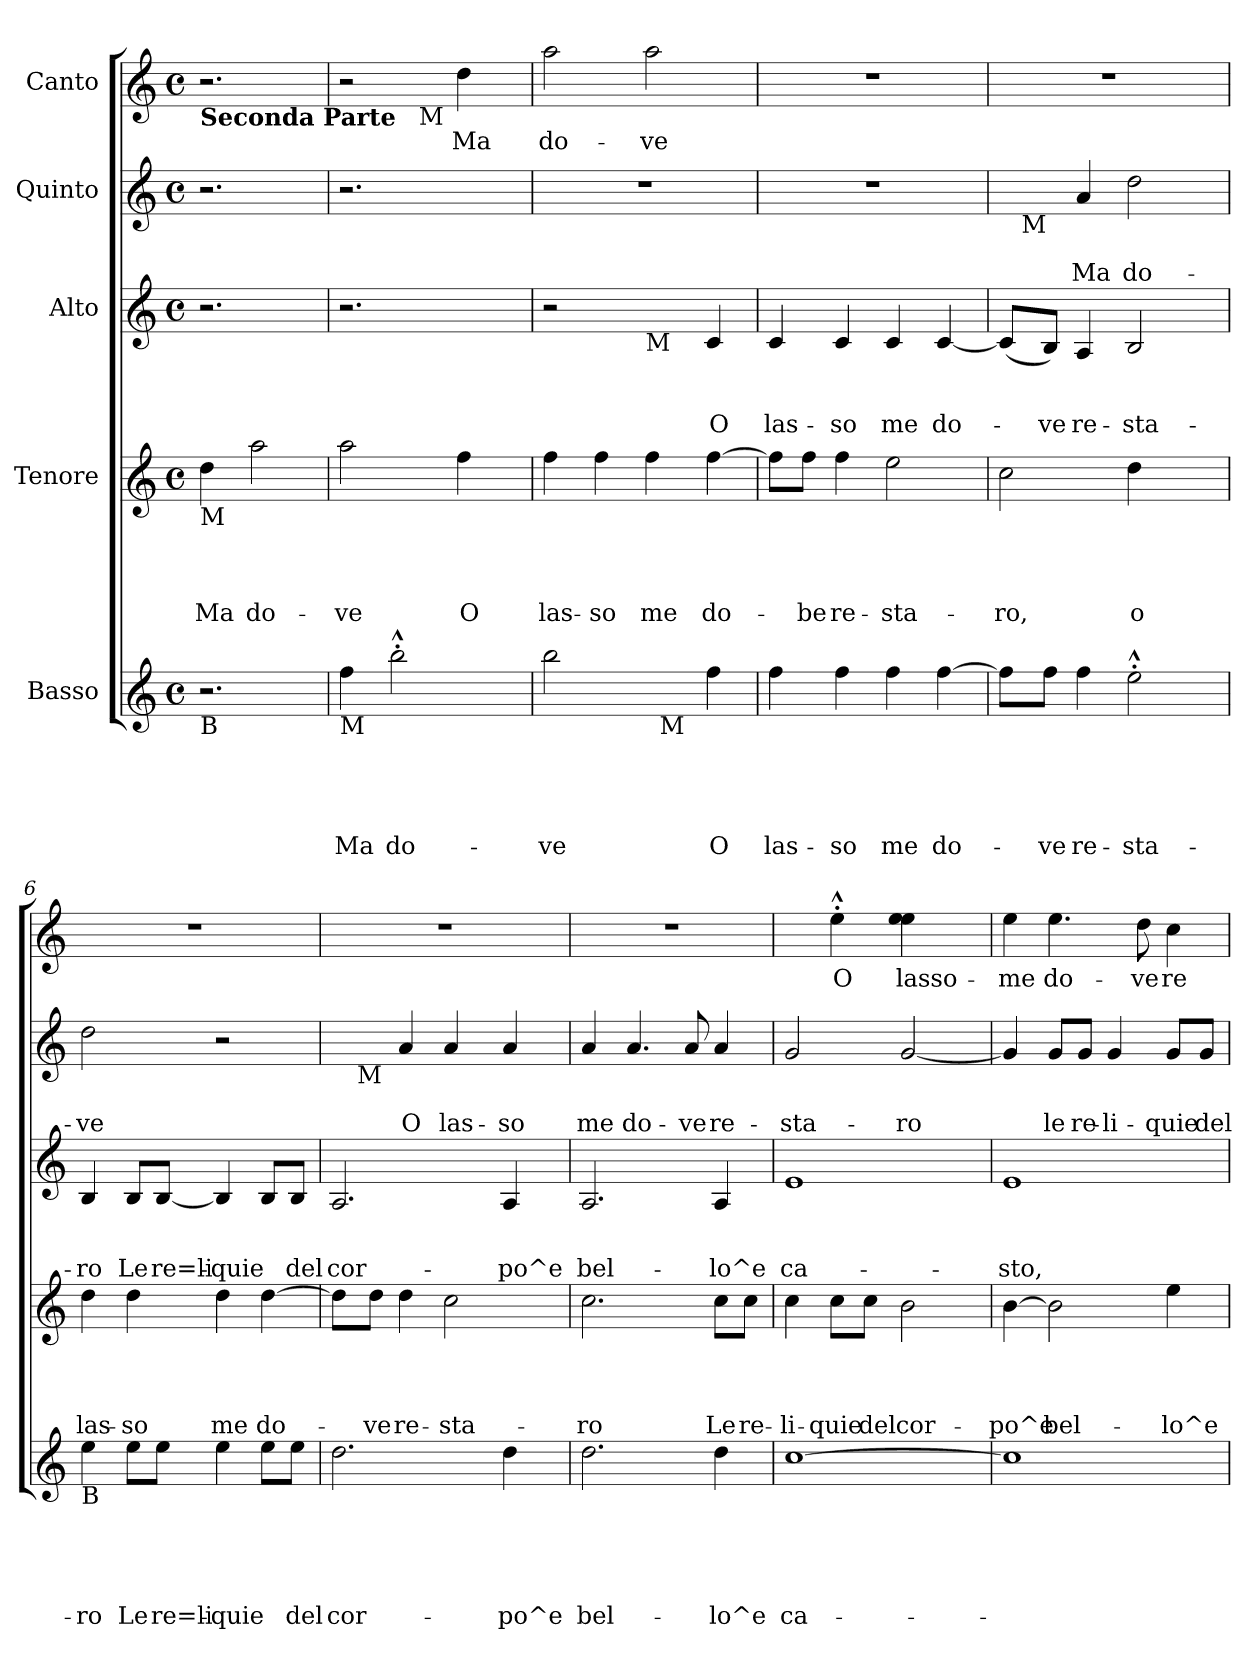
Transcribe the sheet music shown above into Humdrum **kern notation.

**kern	**text	**text	**text	**text	**text	**kern	**text	**text	**text	**text	**kern	**text	**text	**text	**kern	**text	**text	**kern	**text
*part5	*part5	*part5	*part5	*part5	*part5	*part4	*part4	*part4	*part4	*part4	*part3	*part3	*part3	*part3	*part2	*part2	*part2	*part1	*part1
*staff5	*staff5	*staff5	*staff5	*staff5	*staff5	*staff4	*staff4	*staff4	*staff4	*staff4	*staff3	*staff3	*staff3	*staff3	*staff2	*staff2	*staff2	*staff1	*staff1
*I"Basso	*	*	*	*	*	*I"Tenore	*	*	*	*	*I"Alto	*	*	*	*I"Quinto	*	*	*I"Canto	*
*clefG2	*	*	*	*	*	*clefG2	*	*	*	*	*clefG2	*	*	*	*clefG2	*	*	*clefG2	*
*k[]	*	*	*	*	*	*k[]	*	*	*	*	*k[]	*	*	*	*k[]	*	*	*k[]	*
*C:	*	*	*	*	*	*C:	*	*	*	*	*C:	*	*	*	*C:	*	*	*C:	*
*M4/4	*	*	*	*	*	*M4/4	*	*	*	*	*M4/4	*	*	*	*M4/4	*	*	*M4/4	*
*met(c)	*	*	*	*	*	*met(c)	*	*	*	*	*met(c)	*	*	*	*met(c)	*	*	*met(c)	*
=1	=1	=1	=1	=1	=1	=1	=1	=1	=1	=1	=1	=1	=1	=1	=1	=1	=1	=1	=1
!	!	!	!	!	!	!	!	!	!	!	!	!	!	!	!	!	!	!LO:TX:b:B:t=Seconda Parte	!
!	!	!	!	!	!	!LO:TX:b:t=M	!	!	!	!	!	!	!	!	!	!	!	!	!
!LO:TX:b:t=B	!	!	!	!	!	!	!	!	!	!	!	!	!	!	!	!	!	!	!
!	!	!	!	!	!	!	!	!	!	!LO:LY:b	!	!	!	!	!	!	!	!	!
2.r	.	.	.	.	.	4dd\	.	.	.	Ma	2.r	.	.	.	2.r	.	.	2.r	.
!	!	!	!	!	!	!	!	!	!	!LO:LY:b	!	!	!	!	!	!	!	!	!
.	.	.	.	.	.	2aa\	.	.	.	do-	.	.	.	.	.	.	.	.	.
=2	=2	=2	=2	=2	=2	=2	=2	=2	=2	=2	=2	=2	=2	=2	=2	=2	=2	=2	=2
!LO:TX:b:t=M	!	!	!	!	!	!	!	!	!	!	!	!	!	!	!	!	!	!	!
!	!	!	!	!	!LO:LY:b	!	!	!	!	!LO:LY:b	!	!	!	!	!	!	!	!	!
*	*	*	*	*	*	*	*	*	*	*	*	*	*	*	*	*	*	*^	*
4ff\	.	.	.	.	Ma	2aa\	.	.	.	-ve	2.r	.	.	.	2.r	.	.	2r	4ryy	.
!	!	!	!	!	!LO:LY:b	!	!	!	!	!	!	!	!	!	!	!	!	!	!	!
2bb^^>'>\	.	.	.	.	do-	.	.	.	.	.	.	.	.	.	.	.	.	.	16.ryy	.
!	!	!	!	!	!	!	!	!	!	!	!	!	!	!	!	!	!	!	!LO:TX:b:t=M	!
.	.	.	.	.	.	.	.	.	.	.	.	.	.	.	.	.	.	.	4ryy	.
!	!	!	!	!	!	!	!	!	!	!LO:LY:b	!	!	!	!	!	!	!	!	!	!LO:LY:b
.	.	.	.	.	.	4ff\	.	.	.	O	.	.	.	.	.	.	.	4dd\	.	Ma
.	.	.	.	.	.	.	.	.	.	.	.	.	.	.	.	.	.	.	8ryy	.
.	.	.	.	.	.	.	.	.	.	.	.	.	.	.	.	.	.	.	32ryy	.
=3	=3	=3	=3	=3	=3	=3	=3	=3	=3	=3	=3	=3	=3	=3	=3	=3	=3	=3	=3	=3
!	!	!	!	!	!LO:LY:b	!	!	!	!	!LO:LY:b	!	!	!	!	!	!	!	!	!	!LO:LY:b
*^	*	*	*	*	*	*	*	*	*	*	*	*	*	*	*	*	*	*v	*v	*
2bb\	2ryy	.	.	.	.	-ve	4ff\	.	.	.	las-	2r	.	.	.	1r	.	.	2aa\	do-
!	!	!	!	!	!	!	!	!	!	!	!LO:LY:b	!	!	!	!	!	!	!	!	!
.	.	.	.	.	.	.	4ff\	.	.	.	-so	.	.	.	.	.	.	.	.	.
!	!	!	!	!	!	!	!	!	!	!	!	!LO:TX:b:t=M	!	!	!	!	!	!	!	!
!	!	!	!	!	!	!	!	!	!	!	!LO:LY:b	!	!	!	!	!	!	!	!	!LO:LY:b
4ryy	32ryy	.	.	.	.	.	4ff\	.	.	.	me	4ryy	.	.	.	.	.	.	2aa\	-ve
!	!LO:TX:b:t=M	!	!	!	!	!	!	!	!	!	!	!	!	!	!	!	!	!	!	!
.	4...ryy	.	.	.	.	.	.	.	.	.	.	.	.	.	.	.	.	.	.	.
!	!	!	!	!	!	!LO:LY:b	!	!	!	!	!LO:LY:b	!	!	!	!LO:LY:b	!	!	!	!	!
4ff\	.	.	.	.	.	O	[>4ff\	.	.	.	do-	4c/	.	.	O	.	.	.	.	.
=4	=4	=4	=4	=4	=4	=4	=4	=4	=4	=4	=4	=4	=4	=4	=4	=4	=4	=4	=4	=4
!	!	!	!	!	!	!LO:LY:b	!	!	!	!	!	!	!	!	!LO:LY:b	!	!	!	!	!
*v	*v	*	*	*	*	*	*	*	*	*	*	*	*	*	*	*	*	*	*	*
4ff\	.	.	.	.	las-	8ff\L]	.	.	.	.	4c/	.	.	las-	1r	.	.	1r	.
!	!	!	!	!	!	!	!	!	!	!LO:LY:b	!	!	!	!	!	!	!	!	!
.	.	.	.	.	.	8ff\J	.	.	.	-be	.	.	.	.	.	.	.	.	.
!	!	!	!	!	!LO:LY:b	!	!	!	!	!LO:LY:b	!	!	!	!LO:LY:b	!	!	!	!	!
4ff\	.	.	.	.	-so	4ff\	.	.	.	re-	4c/	.	.	-so	.	.	.	.	.
!	!	!	!	!	!LO:LY:b	!	!	!	!	!LO:LY:b	!	!	!	!LO:LY:b	!	!	!	!	!
4ff\	.	.	.	.	me	2ee\	.	.	.	-sta-	4c/	.	.	me	.	.	.	.	.
!	!	!	!	!	!LO:LY:b	!	!	!	!	!	!	!	!	!LO:LY:b	!	!	!	!	!
[>4ff\	.	.	.	.	do-	.	.	.	.	.	[<4c/	.	.	do-	.	.	.	.	.
=5	=5	=5	=5	=5	=5	=5	=5	=5	=5	=5	=5	=5	=5	=5	=5	=5	=5	=5	=5
!	!	!	!	!	!	!	!	!	!	!LO:LY:b	!	!	!	!	!	!	!	!	!
*	*	*	*	*	*	*	*	*	*	*	*	*	*	*	*^	*	*	*	*
8ff\L]	.	.	.	.	.	2cc\	.	.	.	-ro,	(>8c/L]	.	.	.	4ryy	16ryy	.	.	1r	.
!	!	!	!	!	!	!	!	!	!	!	!	!	!	!	!	!LO:TX:b:t=M	!	!	!	!
.	.	.	.	.	.	.	.	.	.	.	.	.	.	.	.	2...ryy	.	.	.	.
!	!	!	!	!	!LO:LY:b	!	!	!	!	!	!	!	!	!LO:LY:b	!	!	!	!	!	!
8ff\J	.	.	.	.	-ve	.	.	.	.	.	8B/J)	.	.	-ve	.	.	.	.	.	.
!	!	!	!	!	!LO:LY:b	!	!	!	!	!	!	!	!	!LO:LY:b	!	!	!	!LO:LY:b	!	!
4ff\	.	.	.	.	re-	.	.	.	.	.	4A/	.	.	re-	4a/	.	.	Ma	.	.
!	!	!	!	!	!LO:LY:b	!	!	!	!	!LO:LY:b	!	!	!	!LO:LY:b	!	!	!	!LO:LY:b	!	!
2ee^^>'>\	.	.	.	.	-sta-	4dd\	.	.	.	o	2B/	.	.	-sta-	2dd\	.	.	do-	.	.
.	.	.	.	.	.	4ryy	.	.	.	.	.	.	.	.	.	.	.	.	.	.
!!LO:LB:g=z
=6	=6	=6	=6	=6	=6	=6	=6	=6	=6	=6	=6	=6	=6	=6	=6	=6	=6	=6	=6	=6
!LO:TX:b:t=B	!	!	!	!	!	!	!	!	!	!	!	!	!	!	!	!	!	!	!	!
!	!	!	!	!	!LO:LY:b	!	!	!	!	!LO:LY:b	!	!	!	!LO:LY:b	!	!	!	!LO:LY:b	!	!
*	*	*	*	*	*	*	*	*	*	*	*	*	*	*	*v	*v	*	*	*	*
4ee\	.	.	.	.	-ro	4dd\	.	.	.	las-	4B/	.	.	-ro	2dd\	.	-ve	1r	.
!	!	!	!	!	!LO:LY:b	!	!	!	!	!LO:LY:b	!	!	!	!LO:LY:b	!	!	!	!	!
8ee\L	.	.	.	.	Le	4dd\	.	.	.	-so	8B/L	.	.	Le	.	.	.	.	.
!	!	!	!	!	!LO:LY:b	!	!	!	!	!	!	!	!	!LO:LY:b	!	!	!	!	!
8ee\J	.	.	.	.	re=li-	.	.	.	.	.	[>8B/J	.	.	re=li-	.	.	.	.	.
!	!	!	!	!	!LO:LY:b	!	!	!	!	!LO:LY:b	!	!	!	!LO:LY:b	!	!	!	!	!
4ee\	.	.	.	.	-quie	4dd\	.	.	.	me	4B/]	.	.	-quie	2r	.	.	.	.
!	!	!	!	!	!	!	!	!	!	!LO:LY:b	!	!	!	!	!	!	!	!	!
8ee\L	.	.	.	.	.	[>4dd\	.	.	.	do-	8B/L	.	.	.	.	.	.	.	.
!	!	!	!	!	!LO:LY:b	!	!	!	!	!	!	!	!	!LO:LY:b	!	!	!	!	!
8ee\J	.	.	.	.	del	.	.	.	.	.	8B/J	.	.	del	.	.	.	.	.
=7	=7	=7	=7	=7	=7	=7	=7	=7	=7	=7	=7	=7	=7	=7	=7	=7	=7	=7	=7
!	!	!	!	!	!LO:LY:b	!	!	!	!	!	!	!	!	!LO:LY:b	!	!	!	!	!
*	*	*	*	*	*	*	*	*	*	*	*	*	*	*	*^	*	*	*	*
2.dd\	.	.	.	.	cor-	8dd\L]	.	.	.	.	2.A/	.	.	cor-	4ryy	16.ryy	.	.	1r	.
!	!	!	!	!	!	!	!	!	!	!	!	!	!	!	!	!LO:TX:b:t=M	!	!	!	!
.	.	.	.	.	.	.	.	.	.	.	.	.	.	.	.	2ryy	.	.	.	.
!	!	!	!	!	!	!	!	!	!	!LO:LY:b	!	!	!	!	!	!	!	!	!	!
.	.	.	.	.	.	8dd\J	.	.	.	-ve	.	.	.	.	.	.	.	.	.	.
!	!	!	!	!	!	!	!	!	!	!LO:LY:b	!	!	!	!	!	!	!	!LO:LY:b	!	!
.	.	.	.	.	.	4dd\	.	.	.	re-	.	.	.	.	4a/	.	.	O	.	.
!	!	!	!	!	!	!	!	!	!	!LO:LY:b	!	!	!	!	!	!	!	!LO:LY:b	!	!
.	.	.	.	.	.	2cc\	.	.	.	-sta-	.	.	.	.	4a/	.	.	las-	.	.
.	.	.	.	.	.	.	.	.	.	.	.	.	.	.	.	4ryy	.	.	.	.
!	!	!	!	!	!LO:LY:b	!	!	!	!	!	!	!	!	!LO:LY:b	!	!	!	!LO:LY:b	!	!
4dd\	.	.	.	.	-po^e	.	.	.	.	.	4A/	.	.	-po^e	4a/	.	.	-so	.	.
.	.	.	.	.	.	.	.	.	.	.	.	.	.	.	.	8ryy	.	.	.	.
.	.	.	.	.	.	.	.	.	.	.	.	.	.	.	.	32ryy	.	.	.	.
=8	=8	=8	=8	=8	=8	=8	=8	=8	=8	=8	=8	=8	=8	=8	=8	=8	=8	=8	=8	=8
!	!	!	!	!	!LO:LY:b	!	!	!	!	!LO:LY:b	!	!	!	!LO:LY:b	!	!	!	!LO:LY:b	!	!
*	*	*	*	*	*	*	*	*	*	*	*	*	*	*	*v	*v	*	*	*	*
2.dd\	.	.	.	.	bel-	2.cc\	.	.	.	-ro	2.A/	.	.	bel-	4a/	.	me	1r	.
!	!	!	!	!	!	!	!	!	!	!	!	!	!	!	!	!	!LO:LY:b	!	!
.	.	.	.	.	.	.	.	.	.	.	.	.	.	.	4.a/	.	do-	.	.
!	!	!	!	!	!	!	!	!	!	!	!	!	!	!	!	!	!LO:LY:b	!	!
.	.	.	.	.	.	.	.	.	.	.	.	.	.	.	8a/	.	-ve	.	.
!	!	!	!	!	!LO:LY:b	!	!	!	!	!LO:LY:b	!	!	!	!LO:LY:b	!	!	!LO:LY:b	!	!
4dd\	.	.	.	.	-lo^e	8cc\L	.	.	.	Le	4A/	.	.	-lo^e	4a/	.	re-	.	.
!	!	!	!	!	!	!	!	!	!	!LO:LY:b	!	!	!	!	!	!	!	!	!
.	.	.	.	.	.	8cc\J	.	.	.	re-	.	.	.	.	.	.	.	.	.
=9	=9	=9	=9	=9	=9	=9	=9	=9	=9	=9	=9	=9	=9	=9	=9	=9	=9	=9	=9
!	!	!	!	!	!LO:LY:b	!	!	!	!	!LO:LY:b	!	!	!	!LO:LY:b	!	!	!LO:LY:b	!	!
[>1cc	.	.	.	.	ca-	4cc\	.	.	.	-li-	1e	.	.	ca-	2g/	.	-sta-	4ryy	.
!	!	!	!	!	!	!	!	!	!	!LO:LY:b	!	!	!	!	!	!	!	!	!LO:LY:b
.	.	.	.	.	.	8cc\L	.	.	.	-quie	.	.	.	.	.	.	.	4ee^^>'>\	O
!	!	!	!	!	!	!	!	!	!	!LO:LY:b	!	!	!	!	!	!	!	!	!
.	.	.	.	.	.	8cc\J	.	.	.	del	.	.	.	.	.	.	.	.	.
!	!	!	!	!	!	!	!	!	!	!LO:LY:b	!	!	!	!	!	!	!LO:LY:b	!	!LO:LY:b
.	.	.	.	.	.	2b\	.	.	.	cor-	.	.	.	.	[<2g/	.	-ro	4ee\ 4ee\	lasso-
.	.	.	.	.	.	.	.	.	.	.	.	.	.	.	.	.	.	4ryy	.
=10	=10	=10	=10	=10	=10	=10	=10	=10	=10	=10	=10	=10	=10	=10	=10	=10	=10	=10	=10
!	!	!	!	!	!	!	!	!	!	!LO:LY:b	!	!	!	!LO:LY:b	!	!	!	!	!LO:LY:b
1cc]	.	.	.	.	.	[<4b\	.	.	.	-po^e	1e	.	.	-sto,	4g/]	.	.	4ee\	-me
!	!	!	!	!	!	!	!	!	!	!LO:LY:b	!	!	!	!	!	!	!LO:LY:b	!	!LO:LY:b
.	.	.	.	.	.	2b\]	.	.	.	bel-	.	.	.	.	8g/L	.	le	4.ee\	do-
!	!	!	!	!	!	!	!	!	!	!	!	!	!	!	!	!	!LO:LY:b	!	!
.	.	.	.	.	.	.	.	.	.	.	.	.	.	.	8g/J	.	re-	.	.
!	!	!	!	!	!	!	!	!	!	!	!	!	!	!	!	!	!LO:LY:b	!	!
.	.	.	.	.	.	.	.	.	.	.	.	.	.	.	4g/	.	-li-	.	.
!	!	!	!	!	!	!	!	!	!	!	!	!	!	!	!	!	!	!	!LO:LY:b
.	.	.	.	.	.	.	.	.	.	.	.	.	.	.	.	.	.	8dd\	-ve
!	!	!	!	!	!	!	!	!	!	!LO:LY:b	!	!	!	!	!	!	!LO:LY:b	!	!LO:LY:b
.	.	.	.	.	.	4ee\	.	.	.	-lo^e	.	.	.	.	8g/L	.	-quie	4cc\	re-
!	!	!	!	!	!	!	!	!	!	!	!	!	!	!	!	!	!LO:LY:b	!	!
.	.	.	.	.	.	.	.	.	.	.	.	.	.	.	8g/J	.	del	.	.
=	=	=	=	=	=	=	=	=	=	=	=	=	=	=	=	=	=	=	=
*-	*-	*-	*-	*-	*-	*-	*-	*-	*-	*-	*-	*-	*-	*-	*-	*-	*-	*-	*-
